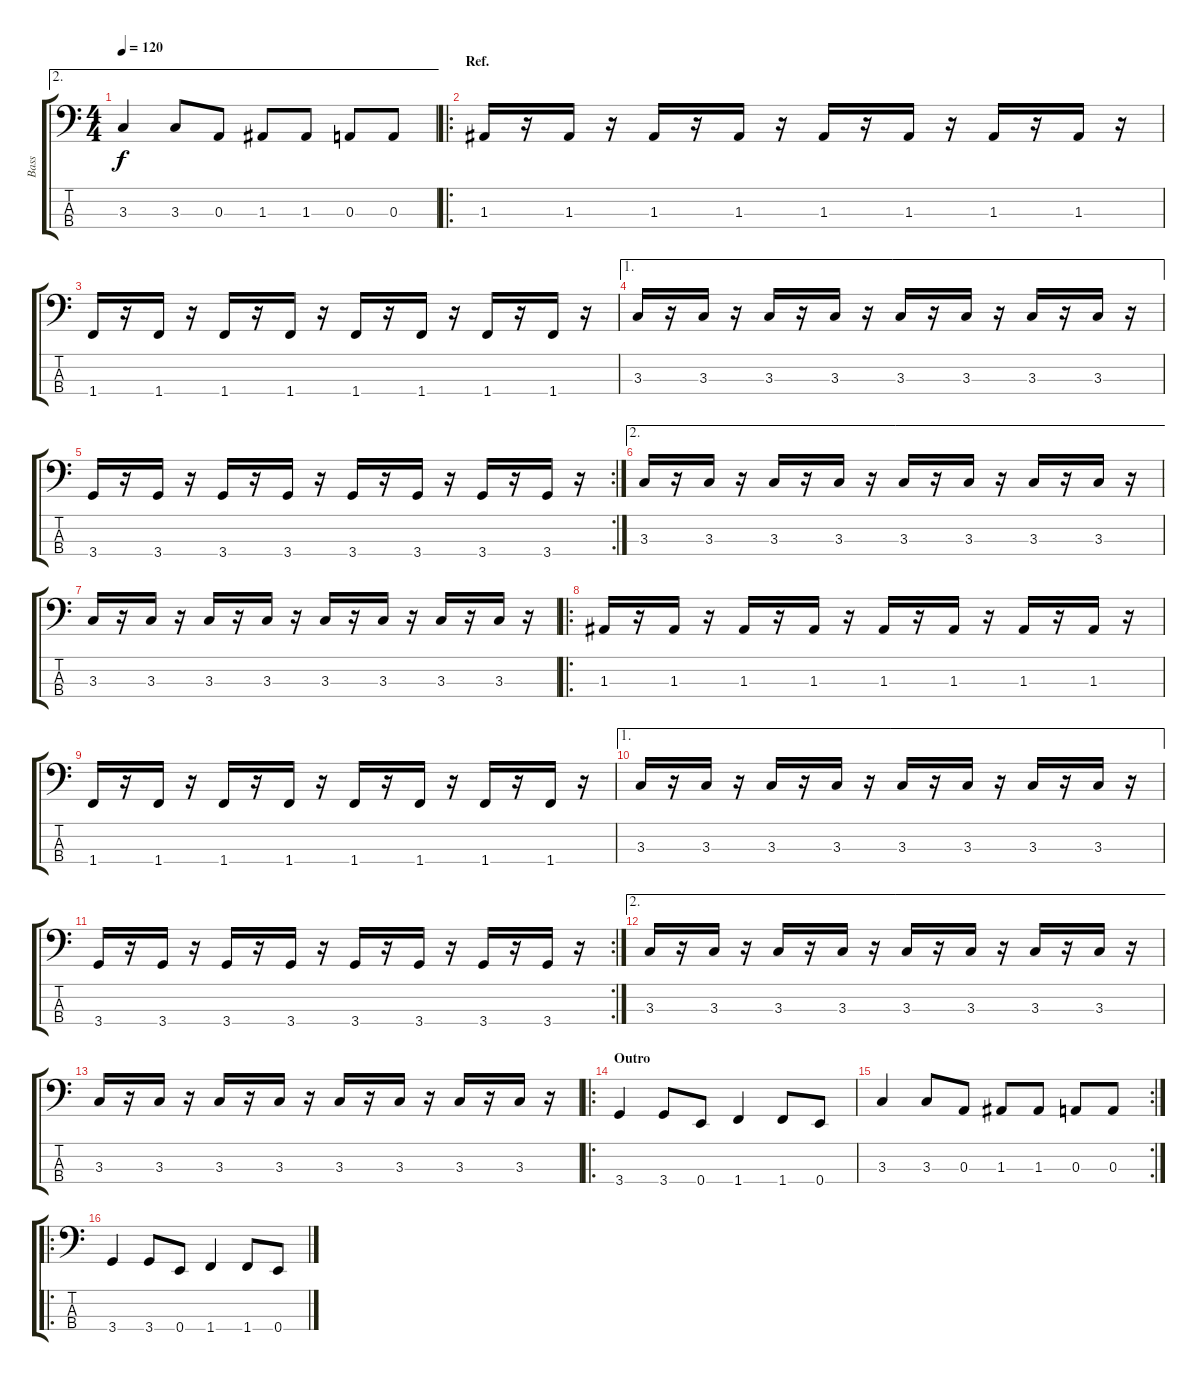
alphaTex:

\track ("Bass" "Bass") {instrument fretlessbass}
\staff {score tabs}
\tuning (G2 D2 A1 E1) {hide}
\ae 2
\ts (4 4)
\tempo 120
\clef f4
\ks c
3.3.4{dy f} 3.3.8 0.3.8 1.3.8 1.3.8 0.3.8 0.3.8 |
\ro
\section ("" "Ref.")
1.3.16 r.16 1.3.16 r.16 1.3.16 r.16 1.3.16 r.16 1.3.16 r.16 1.3.16 r.16 1.3.16 r.16 1.3.16 r.16 |
1.4.16 r.16 1.4.16 r.16 1.4.16 r.16 1.4.16 r.16 1.4.16 r.16 1.4.16 r.16 1.4.16 r.16 1.4.16 r.16 |
\ae 1
3.3.16 r.16 3.3.16 r.16 3.3.16 r.16 3.3.16 r.16 3.3.16 r.16 3.3.16 r.16 3.3.16 r.16 3.3.16 r.16 |
\rc 2
3.4.16 r.16 3.4.16 r.16 3.4.16 r.16 3.4.16 r.16 3.4.16 r.16 3.4.16 r.16 3.4.16 r.16 3.4.16 r.16 |
\ae 2
3.3.16 r.16 3.3.16 r.16 3.3.16 r.16 3.3.16 r.16 3.3.16 r.16 3.3.16 r.16 3.3.16 r.16 3.3.16 r.16 |
3.3.16 r.16 3.3.16 r.16 3.3.16 r.16 3.3.16 r.16 3.3.16 r.16 3.3.16 r.16 3.3.16 r.16 3.3.16 r.16 |
\ro
1.3.16 r.16 1.3.16 r.16 1.3.16 r.16 1.3.16 r.16 1.3.16 r.16 1.3.16 r.16 1.3.16 r.16 1.3.16 r.16 |
1.4.16 r.16 1.4.16 r.16 1.4.16 r.16 1.4.16 r.16 1.4.16 r.16 1.4.16 r.16 1.4.16 r.16 1.4.16 r.16 |
\ae 1
3.3.16 r.16 3.3.16 r.16 3.3.16 r.16 3.3.16 r.16 3.3.16 r.16 3.3.16 r.16 3.3.16 r.16 3.3.16 r.16 |
\rc 2
3.4.16 r.16 3.4.16 r.16 3.4.16 r.16 3.4.16 r.16 3.4.16 r.16 3.4.16 r.16 3.4.16 r.16 3.4.16 r.16 |
\ae 2
3.3.16 r.16 3.3.16 r.16 3.3.16 r.16 3.3.16 r.16 3.3.16 r.16 3.3.16 r.16 3.3.16 r.16 3.3.16 r.16 |
3.3.16 r.16 3.3.16 r.16 3.3.16 r.16 3.3.16 r.16 3.3.16 r.16 3.3.16 r.16 3.3.16 r.16 3.3.16 r.16 |
\ro
\section ("" "Outro")
3.4.4 3.4.8 0.4.8 1.4.4 1.4.8 0.4.8 |
\rc 2
3.3.4 3.3.8 0.3.8 1.3.8 1.3.8 0.3.8 0.3.8 |
\ro
3.4.4 3.4.8 0.4.8 1.4.4 1.4.8 0.4.8
